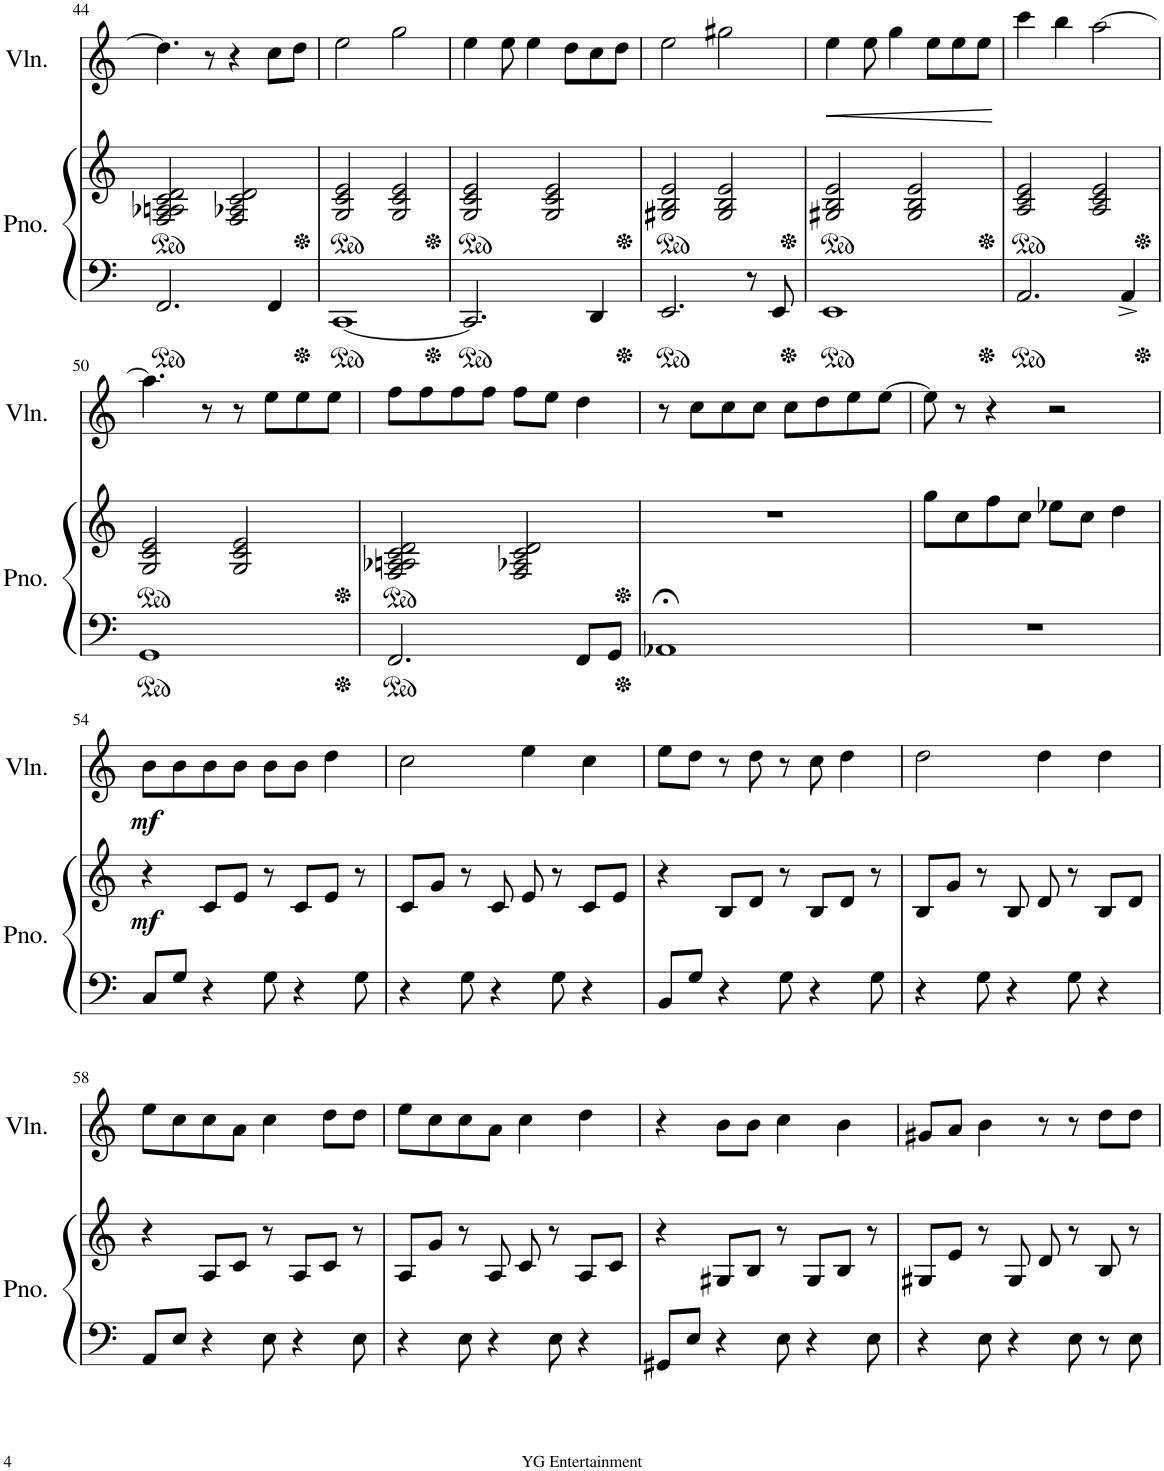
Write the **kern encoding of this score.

**kern	**kern	**dynam	**kern	**dynam
*part2	*part2	*part2	*part1	*part1
*staff3	*staff2	*staff2/3	*staff1	*staff1
*I"Piano	*	*	*I"Violin	*
*I'Pno.	*	*	*I'Vln.	*
!!LO:PB:g=z
*clefF4	*clefG2	*	*clefG2	*
*k[]	*k[]	*	*k[]	*
*M4/4	*M4/4	*	*M4/4	*
*	*ped	*	*	*
=44	=44	=44	=44	=44
2.FF/	2F/ 2A-X/ 2An/ 2c/ 2d/	.	4.dd\]	.
.	.	.	8r	.
.	2F/ 2A-X/ 2c/ 2d/	.	4r	.
4FF/	.	.	8cc\L	.
.	.	.	8dd\J	.
=45	=45	=45	=45	=45
*	*Xped	*	*	*
*	*ped	*	*	*
[1CC	2G/ 2c/ 2e/	.	2ee\	.
.	2G/ 2c/ 2e/	.	2gg\	.
=46	=46	=46	=46	=46
*	*Xped	*	*	*
*	*ped	*	*	*
2.CC/]	2G/ 2c/ 2e/	.	4ee\	.
.	.	.	8ee\	.
.	.	.	4ee\	.
.	2G/ 2c/ 2e/	.	.	.
.	.	.	8dd\L	.
4DD/	.	.	8cc\	.
.	.	.	8dd\J	.
=47	=47	=47	=47	=47
*	*Xped	*	*	*
*	*ped	*	*	*
2.EE/	2G#X/ 2B/ 2e/	.	2ee\	.
.	2G#/ 2B/ 2e/	.	2gg#X\	.
8r	.	.	.	.
8EE/	.	.	.	.
=48	=48	=48	=48	=48
*	*Xped	*	*	*
*	*ped	*	*	*
!	!	!	!	!LO:HP:b
1EE	2G#X/ 2B/ 2e/	.	4ee\	<
.	.	.	8ee\	.
.	.	.	4gg\	.
.	2G#/ 2B/ 2e/	.	.	.
.	.	.	8ee\L	.
.	.	.	8ee\	.
.	.	.	8ee\J	.
.	.	.	.	[
=49	=49	=49	=49	=49
*	*Xped	*	*	*
*	*ped	*	*	*
2.AA/	2A/ 2c/ 2e/	.	4ccc\	.
.	.	.	4bb\	.
.	2A/ 2c/ 2e/	.	[2aa\	.
4AA^/	.	.	.	.
!!LO:LB:g=z
=50	=50	=50	=50	=50
*	*Xped	*	*	*
*	*ped	*	*	*
1GG	2G/ 2c/ 2e/	.	4.aa\]	.
.	.	.	8r	.
.	2G/ 2c/ 2e/	.	8r	.
.	.	.	8ee\L	.
.	.	.	8ee\	.
.	.	.	8ee\J	.
=51	=51	=51	=51	=51
*	*Xped	*	*	*
*	*ped	*	*	*
2.FF/	2F/ 2A-X/ 2An/ 2c/ 2d/	.	8ff\L	.
.	.	.	8ff\	.
.	.	.	8ff\	.
.	.	.	8ff\J	.
.	2F/ 2A-X/ 2c/ 2d/	.	8ff\L	.
.	.	.	8ee\J	.
8FF/L	.	.	4dd\	.
8GG/J	.	.	.	.
=52	=52	=52	=52	=52
*	*Xped	*	*	*
1AA-X;<	1r	.	8r	.
.	.	.	8cc\L	.
.	.	.	8cc\	.
.	.	.	8cc\J	.
.	.	.	8cc\L	.
.	.	.	8dd\	.
.	.	.	8ee\	.
.	.	.	[8ee\J	.
=53	=53	=53	=53	=53
1r	8gg\L	.	8ee\]	.
.	8cc\	.	8r	.
.	8ff\	.	4r	.
.	8cc\J	.	.	.
.	8ee-X\L	.	2r	.
.	8cc\J	.	.	.
.	4dd\	.	.	.
!!LO:LB:g=z
=54	=54	=54	=54	=54
!	!	!LO:DY:b	!	!LO:DY:b
8C/L	4r	mf	8b\L	mf
8G/J	.	.	8b\	.
4r	8c/L	.	8b\	.
.	8e/J	.	8b\J	.
8G\	8r	.	8b\L	.
4r	8c/L	.	8b\J	.
.	8e/J	.	4dd\	.
8G\	8r	.	.	.
=55	=55	=55	=55	=55
4r	8c/L	.	2cc\	.
.	8g/J	.	.	.
8G\	8r	.	.	.
4r	8c/	.	.	.
.	8e/	.	4ee\	.
8G\	8r	.	.	.
4r	8c/L	.	4cc\	.
.	8e/J	.	.	.
=56	=56	=56	=56	=56
8BB/L	4r	.	8ee\L	.
8G/J	.	.	8dd\J	.
4r	8B/L	.	8r	.
.	8d/J	.	8dd\	.
8G\	8r	.	8r	.
4r	8B/L	.	8cc\	.
.	8d/J	.	4dd\	.
8G\	8r	.	.	.
=57	=57	=57	=57	=57
4r	8B/L	.	2dd\	.
.	8g/J	.	.	.
8G\	8r	.	.	.
4r	8B/	.	.	.
.	8d/	.	4dd\	.
8G\	8r	.	.	.
4r	8B/L	.	4dd\	.
.	8d/J	.	.	.
!!LO:LB:g=z
=58	=58	=58	=58	=58
8AA/L	4r	.	8ee\L	.
8E/J	.	.	8cc\	.
4r	8A/L	.	8cc\	.
.	8c/J	.	8a\J	.
8E\	8r	.	4cc\	.
4r	8A/L	.	.	.
.	8c/J	.	8dd\L	.
8E\	8r	.	8dd\J	.
=59	=59	=59	=59	=59
4r	8A/L	.	8ee\L	.
.	8g/J	.	8cc\	.
8E\	8r	.	8cc\	.
4r	8A/	.	8a\J	.
.	8c/	.	4cc\	.
8E\	8r	.	.	.
4r	8A/L	.	4dd\	.
.	8c/J	.	.	.
=60	=60	=60	=60	=60
8GG#X/L	4r	.	4r	.
8E/J	.	.	.	.
4r	8G#X/L	.	8b\L	.
.	8B/J	.	8b\J	.
8E\	8r	.	4cc\	.
4r	8G#/L	.	.	.
.	8B/J	.	4b\	.
8E\	8r	.	.	.
=61	=61	=61	=61	=61
4r	8G#X/L	.	8g#X/L	.
.	8e/J	.	8a/J	.
8E\	8r	.	4b\	.
4r	8G#/	.	.	.
.	8d/	.	8r	.
8E\	8r	.	8r	.
8r	8B/	.	8dd\L	.
8E\	8r	.	8dd\J	.
=	=	=	=	=
*-	*-	*-	*-	*-
